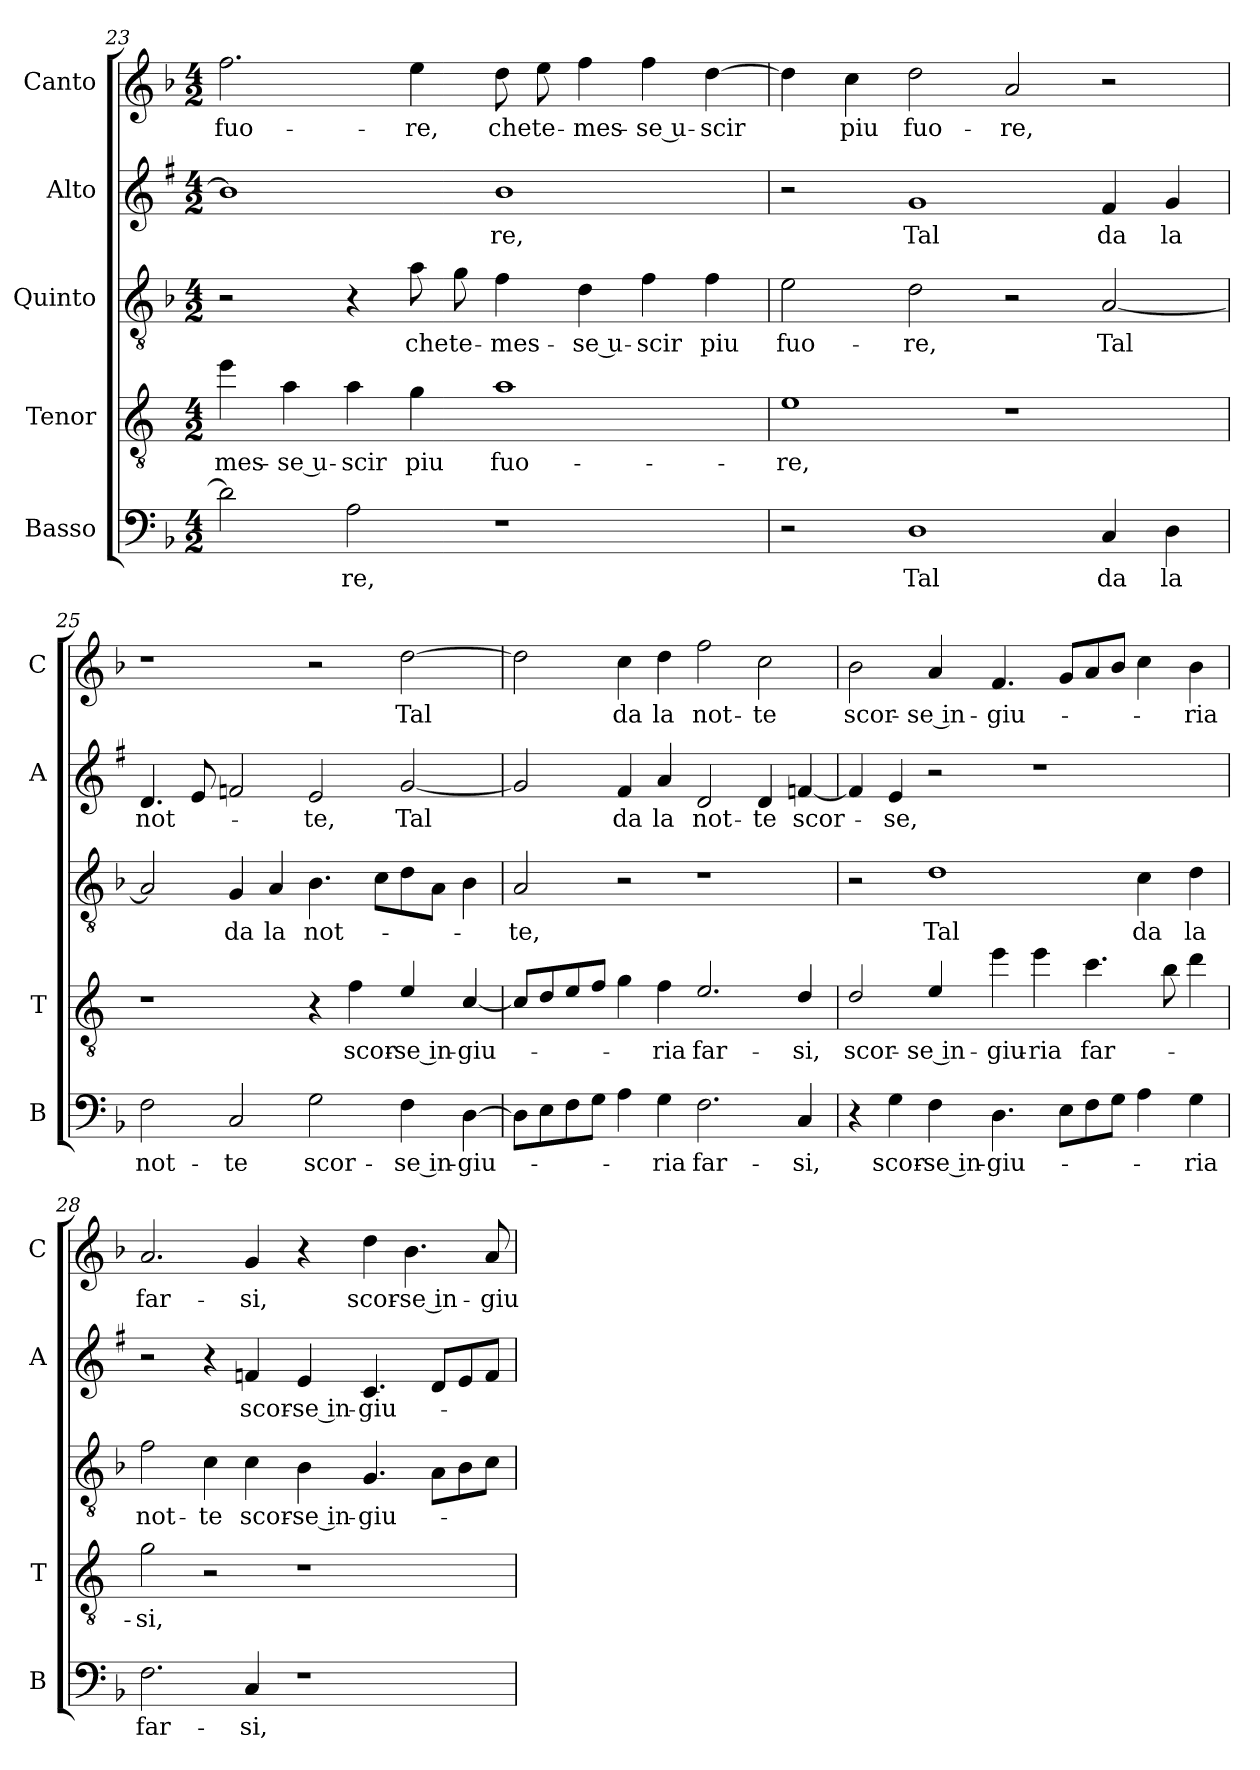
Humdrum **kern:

**kern	**text	**kern	**text	**kern	**text	**kern	**text	**kern	**text
*part5	*part5	*part4	*part4	*part3	*part3	*part2	*part2	*part1	*part1
*staff5	*staff5	*staff4	*staff4	*staff3	*staff3	*staff2	*staff2	*staff1	*staff1
*I"Basso	*	*I"Tenor	*	*I"Quinto	*	*I"Alto	*	*I"Canto	*
*I'B	*	*I'T	*	*	*	*I'A	*	*I'C	*
*clefF4	*	*clefGv2	*	*clefGv2	*	*clefG2	*	*clefG2	*
*	*	*ITrd4c7	*	*	*	*ITrd1c2	*	*	*
*k[b-]	*	*k[b-]	*	*k[b-]	*	*k[b-]	*	*k[b-]	*
*F:	*	*F:	*	*F:	*	*F:	*	*F:	*
*M4/2	*	*M4/2	*	*M4/2	*	*M4/2	*	*M4/2	*
=23	=23	=23	=23	=23	=23	=23	=23	=23	=23
!	!	!	!LO:LY:b	!	!	!	!	!	!LO:LY:b
2d\]	.	4a\	-mes-	2r	.	1a]	.	2.ff\	fuo-
!	!	!	!LO:LY:b	!	!	!	!	!	!
.	.	4d\	-se u-	.	.	.	.	.	.
!	!LO:LY:b	!	!LO:LY:b	!	!	!	!	!	!
2A\	-re,	4d\	-scir	4r	.	.	.	.	.
!	!	!	!LO:LY:b	!	!LO:LY:b	!	!	!	!LO:LY:b
.	.	4c\	piu	8a\	che	.	.	4ee\	-re,
!	!	!	!	!	!LO:LY:b	!	!	!	!
.	.	.	.	8g\	te-	.	.	.	.
!	!	!	!LO:LY:b	!	!LO:LY:b	!	!LO:LY:b	!	!LO:LY:b
1r	.	1d	fuo-	4f\	-mes-	1a	-re,	8dd\	che
!	!	!	!	!	!	!	!	!	!LO:LY:b
.	.	.	.	.	.	.	.	8ee\	te-
!	!	!	!	!	!LO:LY:b	!	!	!	!LO:LY:b
.	.	.	.	4d\	-se u-	.	.	4ff\	-mes-
!	!	!	!	!	!LO:LY:b	!	!	!	!LO:LY:b
.	.	.	.	4f\	-scir	.	.	4ff\	-se u-
!	!	!	!	!	!LO:LY:b	!	!	!	!LO:LY:b
.	.	.	.	4f\	piu	.	.	[4dd\	-scir
=24	=24	=24	=24	=24	=24	=24	=24	=24	=24
!	!	!	!LO:LY:b	!	!LO:LY:b	!	!	!	!
2r	.	1A	-re,	2e\	fuo-	2r	.	4dd\]	.
!	!	!	!	!	!	!	!	!	!LO:LY:b
.	.	.	.	.	.	.	.	4cc\	piu
!	!LO:LY:b	!	!	!	!LO:LY:b	!	!LO:LY:b	!	!LO:LY:b
1D	Tal	.	.	2d\	-re,	1f	Tal	2dd\	fuo-
!	!	!	!	!	!	!	!	!	!LO:LY:b
.	.	1r	.	2r	.	.	.	2a/	-re,
!	!LO:LY:b	!	!	!	!LO:LY:b	!	!LO:LY:b	!	!
4C/	da	.	.	[2A/	Tal	4e/	da	2r	.
!	!LO:LY:b	!	!	!	!	!	!LO:LY:b	!	!
4D\	la	.	.	.	.	4f/	la	.	.
!!LO:PB:g=z
=25	=25	=25	=25	=25	=25	=25	=25	=25	=25
!	!LO:LY:b	!	!	!	!	!	!LO:LY:b	!	!
2F\	not-	1r	.	2A/]	.	4.c/	not-	1r	.
.	.	.	.	.	.	8d/	.	.	.
!	!LO:LY:b	!	!	!	!LO:LY:b	!	!	!	!
2C/	-te	.	.	4G/	da	2e-X/	.	.	.
!	!	!	!	!	!LO:LY:b	!	!	!	!
.	.	.	.	4A/	la	.	.	.	.
!	!LO:LY:b	!	!	!	!LO:LY:b	!	!LO:LY:b	!	!
2G\	scor-	4r	.	4.B-\	not-	2d/	-te,	2r	.
!	!	!	!LO:LY:b	!	!	!	!	!	!
.	.	4B-\	scor-	.	.	.	.	.	.
.	.	.	.	8c\L	.	.	.	.	.
!	!LO:LY:b	!	!LO:LY:b	!	!	!	!LO:LY:b	!	!LO:LY:b
4F\	-se in-	4A/	-se in-	8d\	.	[2f/	Tal	[2dd\	Tal
.	.	.	.	8A\J	.	.	.	.	.
!	!LO:LY:b	!	!LO:LY:b	!	!	!	!	!	!
[4D\	-giu-	[4F/	-giu-	4B-\	.	.	.	.	.
=26	=26	=26	=26	=26	=26	=26	=26	=26	=26
!	!	!	!	!	!LO:LY:b	!	!	!	!
8D\L]	.	8F/L]	.	2A/	-te,	2f/]	.	2dd\]	.
8E\	.	8G/	.	.	.	.	.	.	.
8F\	.	8A/	.	.	.	.	.	.	.
8G\J	.	8B-/J	.	.	.	.	.	.	.
!	!	!	!	!	!	!	!LO:LY:b	!	!LO:LY:b
4A\	.	4c\	.	2r	.	4e/	da	4cc\	da
!	!LO:LY:b	!	!LO:LY:b	!	!	!	!LO:LY:b	!	!LO:LY:b
4G\	-ria	4B-\	-ria	.	.	4g/	la	4dd\	la
!	!LO:LY:b	!	!LO:LY:b	!	!	!	!LO:LY:b	!	!LO:LY:b
2.F\	far-	2.A/	far-	1r	.	2c/	not-	2ff\	not-
!	!	!	!	!	!	!	!LO:LY:b	!	!LO:LY:b
.	.	.	.	.	.	4c/	-te	2cc\	-te
!	!LO:LY:b	!	!LO:LY:b	!	!	!	!LO:LY:b	!	!
4C/	-si,	4G/	-si,	.	.	[4e-X/	scor-	.	.
=27	=27	=27	=27	=27	=27	=27	=27	=27	=27
!	!	!	!LO:LY:b	!	!	!	!	!	!LO:LY:b
4r	.	2G/	scor-	2r	.	4e-/]	.	2b-\	scor-
!	!LO:LY:b	!	!	!	!	!	!LO:LY:b	!	!
4G\	scor-	.	.	.	.	4d/	-se,	.	.
!	!LO:LY:b	!	!LO:LY:b	!	!LO:LY:b	!	!	!	!LO:LY:b
4F\	-se in-	4A/	-se in-	1d	Tal	2r	.	4a/	-se in-
!	!LO:LY:b	!	!LO:LY:b	!	!	!	!	!	!LO:LY:b
4.D\	-giu-	4a\	-giu-	.	.	.	.	4.f/	-giu-
!	!	!	!LO:LY:b	!	!	!	!	!	!
.	.	4a\	-ria	.	.	1r	.	.	.
8E\L	.	.	.	.	.	.	.	8g/L	.
!	!	!	!LO:LY:b	!	!	!	!	!	!
8F\	.	4.f\	far-	.	.	.	.	8a/	.
8G\J	.	.	.	.	.	.	.	8b-/J	.
!	!	!	!	!	!LO:LY:b	!	!	!	!
4A\	.	.	.	4c\	da	.	.	4cc\	.
.	.	8e\	.	.	.	.	.	.	.
!	!LO:LY:b	!	!	!	!LO:LY:b	!	!	!	!LO:LY:b
4G\	-ria	4g\	.	4d\	la	.	.	4b-\	-ria
=28	=28	=28	=28	=28	=28	=28	=28	=28	=28
!	!LO:LY:b	!	!LO:LY:b	!	!LO:LY:b	!	!	!	!LO:LY:b
2.F\	far-	2c\	-si,	2f\	not-	2r	.	2.a/	far-
!	!	!	!	!	!LO:LY:b	!	!	!	!
.	.	2r	.	4c\	-te	4r	.	.	.
!	!LO:LY:b	!	!	!	!LO:LY:b	!	!LO:LY:b	!	!LO:LY:b
4C/	-si,	.	.	4c\	scor-	4e-X/	scor-	4g/	-si,
!	!	!	!	!	!LO:LY:b	!	!LO:LY:b	!	!
1r	.	1r	.	4B-\	-se in-	4d/	-se in-	4r	.
!	!	!	!	!	!LO:LY:b	!	!LO:LY:b	!	!LO:LY:b
.	.	.	.	4.G/	-giu-	4.B-/	-giu-	4dd\	scor-
!	!	!	!	!	!	!	!	!	!LO:LY:b
.	.	.	.	.	.	.	.	4.b-\	-se in-
.	.	.	.	8A\L	.	8c/L	.	.	.
.	.	.	.	8B-\	.	8d/	.	.	.
!	!	!	!	!	!	!	!	!	!LO:LY:b
.	.	.	.	8c\J	.	8e-/J	.	8a/	-giu-
=	=	=	=	=	=	=	=	=	=
*-	*-	*-	*-	*-	*-	*-	*-	*-	*-
